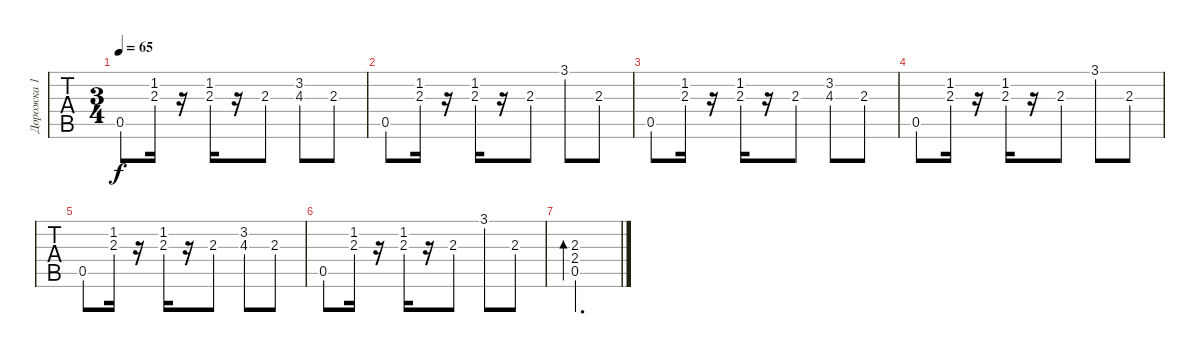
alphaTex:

\track ("Дорожка 1" "Дорожка 1") {instrument acousticguitarsteel}
\staff {tabs}
\tuning (E4 B3 G3 D3 A2 E2) {hide}
\ts (3 4)
\tempo 65
\clef g2
\ks c
0.5.8{dy f} (1.2 2.3).16 r.16 (1.2 2.3).16 r.16 2.3.8 (3.2 4.3).8 2.3.8 |
0.5.8 (1.2 2.3).16 r.16 (1.2 2.3).16 r.16 2.3.8 3.1.8 2.3.8 |
0.5.8 (1.2 2.3).16 r.16 (1.2 2.3).16 r.16 2.3.8 (3.2 4.3).8 2.3.8 |
0.5.8 (1.2 2.3).16 r.16 (1.2 2.3).16 r.16 2.3.8 3.1.8 2.3.8 |
0.5.8 (1.2 2.3).16 r.16 (1.2 2.3).16 r.16 2.3.8 (3.2 4.3).8 2.3.8 |
0.5.8 (1.2 2.3).16 r.16 (1.2 2.3).16 r.16 2.3.8 3.1.8 2.3.8 |
(2.3 2.4 0.5).2{d bd 480}
